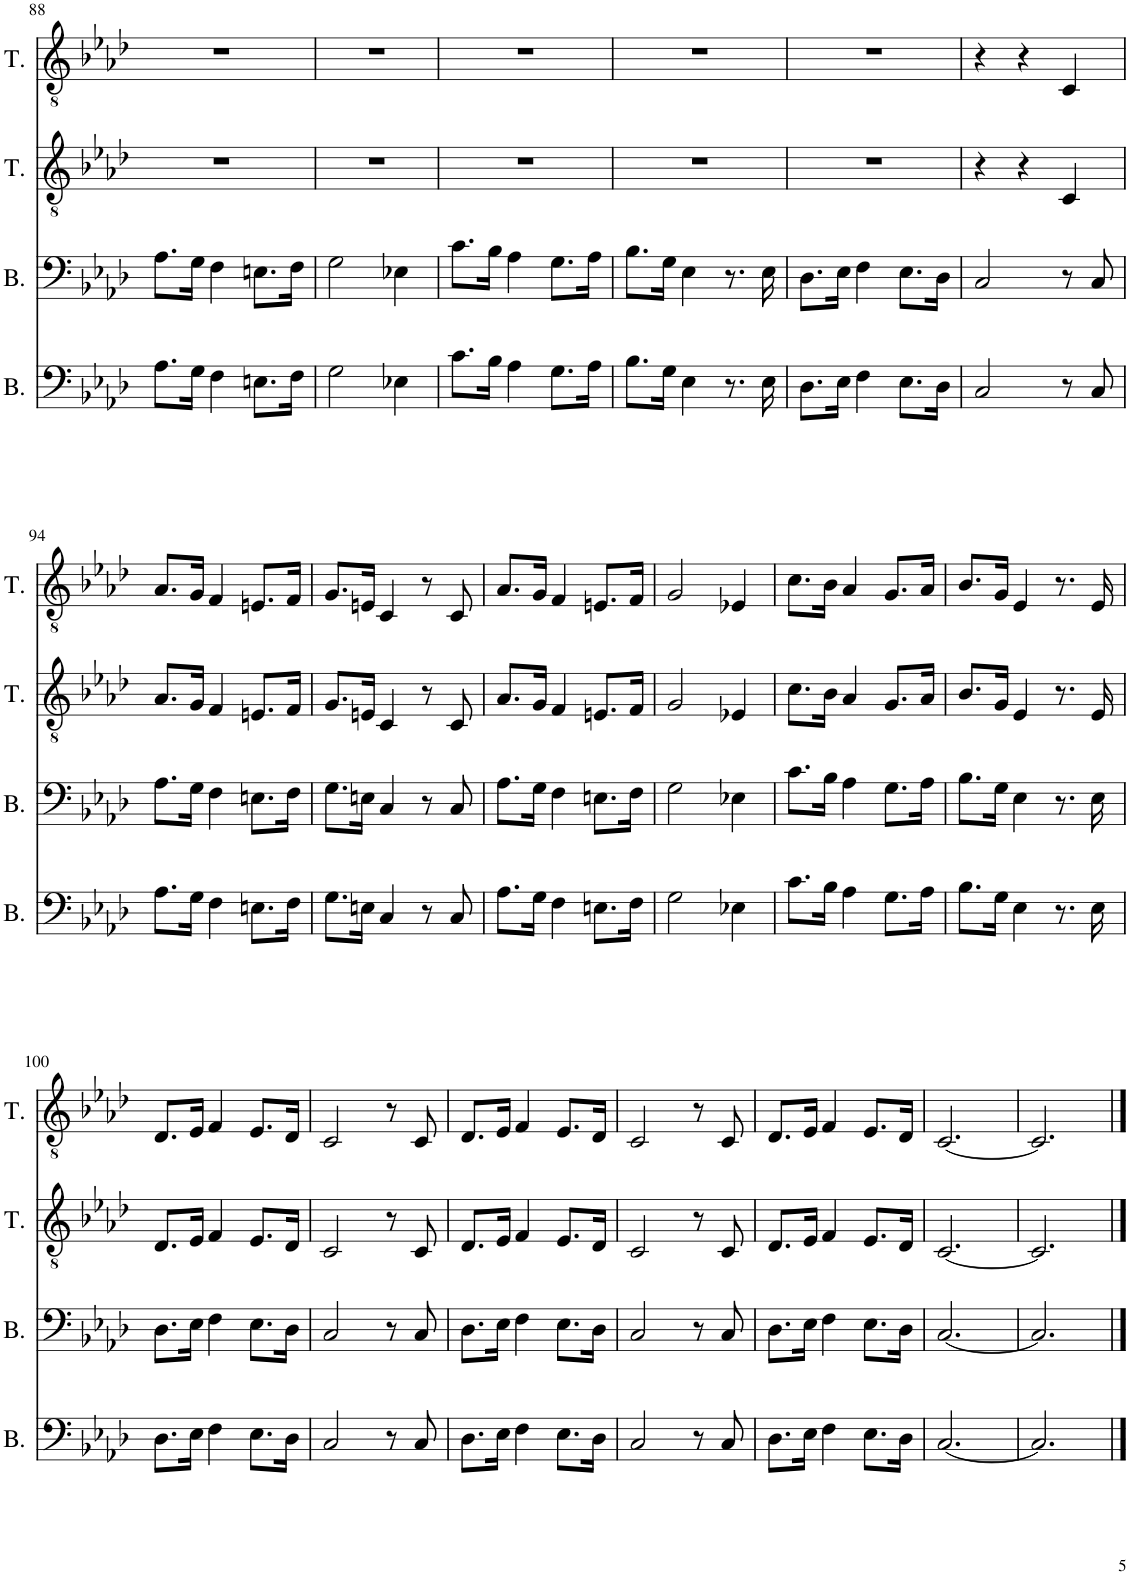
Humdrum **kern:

**kern	**kern	**kern	**kern
*part4	*part3	*part2	*part1
*staff4	*staff3	*staff2	*staff1
*I"Bass	*I"Bass	*I"Tenor	*I"Tenor
*I'B.	*I'B.	*I'T.	*I'T.
!!LO:PB:g=z
*clefF4	*clefF4	*clefGv2	*clefGv2
*k[b-e-a-d-]	*k[b-e-a-d-]	*k[b-e-a-d-]	*k[b-e-a-d-]
*M3/4	*M3/4	*M3/4	*M3/4
=88	=88	=88	=88
8.A-\L	8.A-\L	2.r	2.r
16G\Jk	16G\Jk	.	.
4F\	4F\	.	.
8.En\L	8.En\L	.	.
16F\Jk	16F\Jk	.	.
=89	=89	=89	=89
2G\	2G\	2.r	2.r
4E-X\	4E-X\	.	.
=90	=90	=90	=90
8.c\L	8.c\L	2.r	2.r
16B-\Jk	16B-\Jk	.	.
4A-\	4A-\	.	.
8.G\L	8.G\L	.	.
16A-\Jk	16A-\Jk	.	.
=91	=91	=91	=91
8.B-\L	8.B-\L	2.r	2.r
16G\Jk	16G\Jk	.	.
4E-\	4E-\	.	.
8.r	8.r	.	.
16E-\	16E-\	.	.
=92	=92	=92	=92
8.D-\L	8.D-\L	2.r	2.r
16E-\Jk	16E-\Jk	.	.
4F\	4F\	.	.
8.E-\L	8.E-\L	.	.
16D-\Jk	16D-\Jk	.	.
=93	=93	=93	=93
2C/	2C/	4r	4r
.	.	4r	4r
8r	8r	4C/	4C/
8C/	8C/	.	.
!!LO:LB:g=z
=94	=94	=94	=94
8.A-\L	8.A-\L	8.A-/L	8.A-/L
16G\Jk	16G\Jk	16G/Jk	16G/Jk
4F\	4F\	4F/	4F/
8.En\L	8.En\L	8.En/L	8.En/L
16F\Jk	16F\Jk	16F/Jk	16F/Jk
=95	=95	=95	=95
8.G\L	8.G\L	8.G/L	8.G/L
16En\Jk	16En\Jk	16En/Jk	16En/Jk
4C/	4C/	4C/	4C/
8r	8r	8r	8r
8C/	8C/	8C/	8C/
=96	=96	=96	=96
8.A-\L	8.A-\L	8.A-/L	8.A-/L
16G\Jk	16G\Jk	16G/Jk	16G/Jk
4F\	4F\	4F/	4F/
8.En\L	8.En\L	8.En/L	8.En/L
16F\Jk	16F\Jk	16F/Jk	16F/Jk
=97	=97	=97	=97
2G\	2G\	2G/	2G/
4E-X\	4E-X\	4E-X/	4E-X/
=98	=98	=98	=98
8.c\L	8.c\L	8.c\L	8.c\L
16B-\Jk	16B-\Jk	16B-\Jk	16B-\Jk
4A-\	4A-\	4A-/	4A-/
8.G\L	8.G\L	8.G/L	8.G/L
16A-\Jk	16A-\Jk	16A-/Jk	16A-/Jk
=99	=99	=99	=99
8.B-\L	8.B-\L	8.B-/L	8.B-/L
16G\Jk	16G\Jk	16G/Jk	16G/Jk
4E-\	4E-\	4E-/	4E-/
8.r	8.r	8.r	8.r
16E-\	16E-\	16E-/	16E-/
!!LO:LB:g=z
=100	=100	=100	=100
8.D-\L	8.D-\L	8.D-/L	8.D-/L
16E-\Jk	16E-\Jk	16E-/Jk	16E-/Jk
4F\	4F\	4F/	4F/
8.E-\L	8.E-\L	8.E-/L	8.E-/L
16D-\Jk	16D-\Jk	16D-/Jk	16D-/Jk
=101	=101	=101	=101
2C/	2C/	2C/	2C/
8r	8r	8r	8r
8C/	8C/	8C/	8C/
=102	=102	=102	=102
8.D-\L	8.D-\L	8.D-/L	8.D-/L
16E-\Jk	16E-\Jk	16E-/Jk	16E-/Jk
4F\	4F\	4F/	4F/
8.E-\L	8.E-\L	8.E-/L	8.E-/L
16D-\Jk	16D-\Jk	16D-/Jk	16D-/Jk
=103	=103	=103	=103
2C/	2C/	2C/	2C/
8r	8r	8r	8r
8C/	8C/	8C/	8C/
=104	=104	=104	=104
8.D-\L	8.D-\L	8.D-/L	8.D-/L
16E-\Jk	16E-\Jk	16E-/Jk	16E-/Jk
4F\	4F\	4F/	4F/
8.E-\L	8.E-\L	8.E-/L	8.E-/L
16D-\Jk	16D-\Jk	16D-/Jk	16D-/Jk
=105	=105	=105	=105
[2.C/	[2.C/	[2.C/	[2.C/
=106	=106	=106	=106
2.C/]	2.C/]	2.C/]	2.C/]
==	==	==	==
*-	*-	*-	*-
